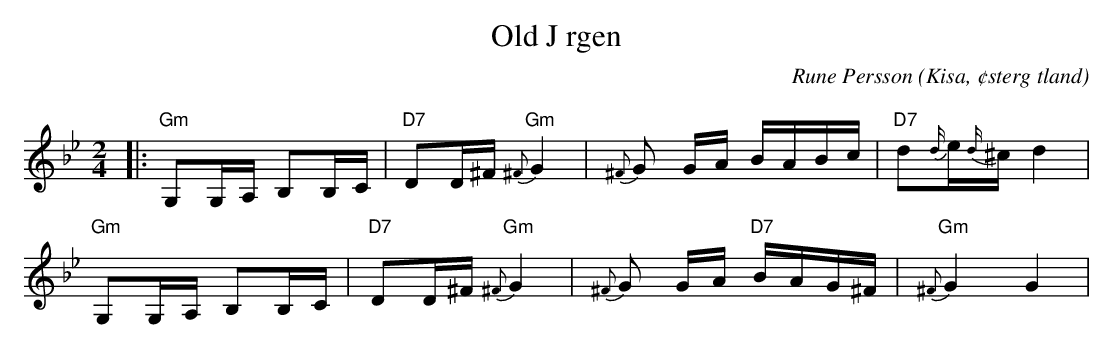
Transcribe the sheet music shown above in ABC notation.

X:1
T:Old J rgen
C:Rune Persson
O:Kisa, ¢sterg tland
Q:60
M:2/4
L:1/8
K:Gm
|:"Gm"G,G,/A,/ B,B,/C/|"D7"DD/^F/ "Gm"{^F}G2|{^F}G G/A/ B/A/B/c/|"D7"d{d/}e/{d/}^c/ d2|
"Gm"G,G,/A,/ B,B,/C/|"D7"DD/^F/ "Gm"{^F}G2|{^F}G G/A/"D7" B/A/G/^F/|"Gm"{^F}G2 G2|
